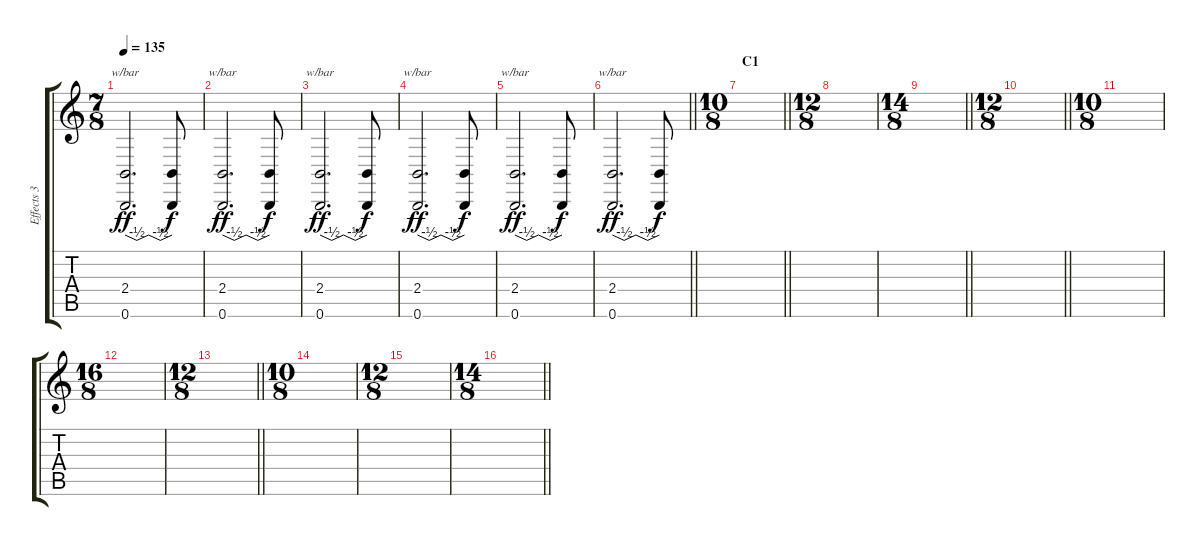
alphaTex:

\track ("Effects 3" "Effects 3") {instrument fx2soundtrack}
\staff {score tabs}
\tuning (B3 Gb3 D3 A2 E2 B1) {hide}
\ts (7 8)
\tempo 135
\clef g2
\ks c
(2.4 0.6).2{d tbe (custom default 0 0 15 -2 30 0 45 -2 60 0) dy ff} (2.4{t} 0.6{t}).8{dy f} |
(2.4 0.6).2{d tbe (custom default 0 0 15 -2 30 0 45 -2 60 0) dy ff} (2.4{t} 0.6{t}).8{dy f} |
(2.4 0.6).2{d tbe (custom default 0 0 15 -2 30 0 45 -2 60 0) dy ff} (2.4{t} 0.6{t}).8{dy f} |
(2.4 0.6).2{d tbe (custom default 0 0 15 -2 30 0 45 -2 60 0) dy ff} (2.4{t} 0.6{t}).8{dy f} |
(2.4 0.6).2{d tbe (custom default 0 0 15 -2 30 0 45 -2 60 0) dy ff} (2.4{t} 0.6{t}).8{dy f} |
\barLineRight lightlight
(2.4 0.6).2{d tbe (custom default 0 0 15 -2 30 0 45 -2 60 0) dy ff} (2.4{t} 0.6{t}).8{dy f} |
\ts (10 8)
\section ("" "C1")
\barLineRight lightlight
|
\ts (12 8)
|
\ts (14 8)
\barLineRight lightlight
|
\ts (12 8)
\section ("" "")
\barLineRight lightlight
|
\ts (10 8)
|
\ts (16 8)
|
\ts (12 8)
\barLineRight lightlight
|
\ts (10 8)
\section ("" "")
|
\ts (12 8)
|
\ts (14 8)
\barLineRight lightlight
